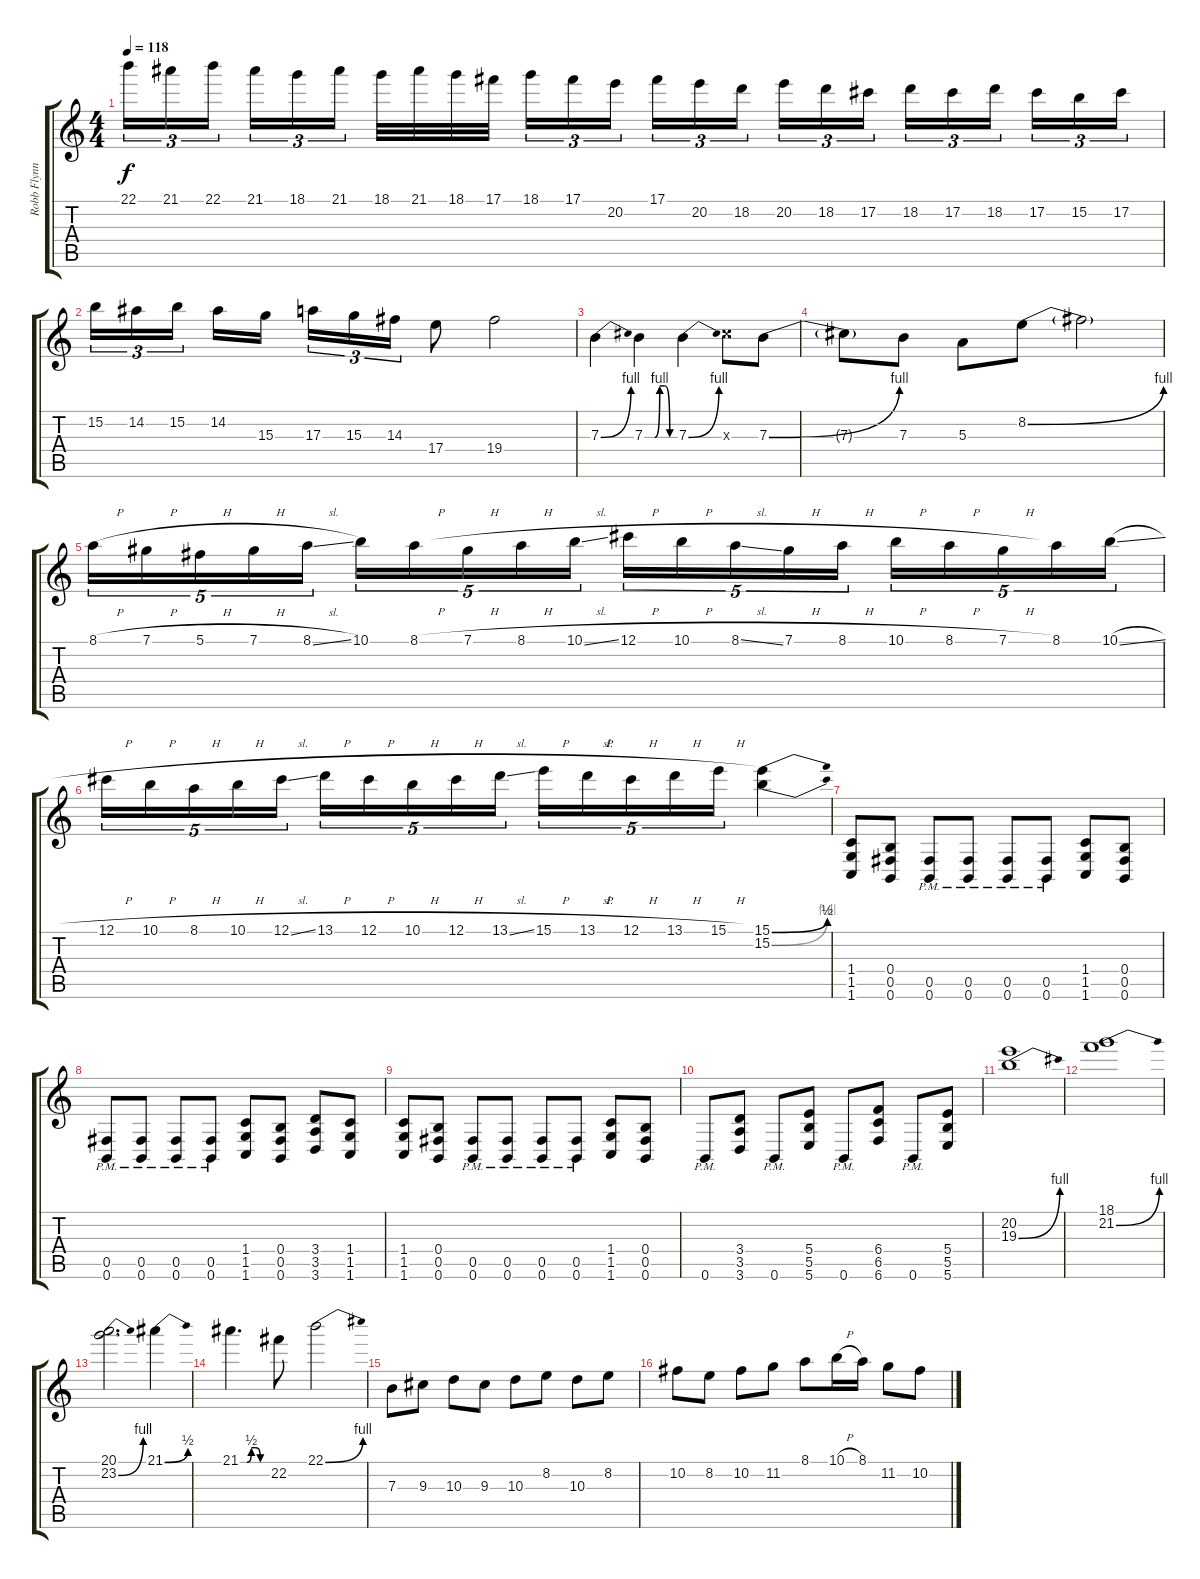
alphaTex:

\track ("Robb Flynn" "Robb Flynn") {instrument electricguitarclean}
\staff {score tabs}
\tuning (Db4 Ab3 E3 B2 Gb2 B1) {hide}
\ts (4 4)
\tempo 118
\clef g2
\ks c
22.1.16{tu (3 2) dy f} 21.1.16{tu (3 2)} 22.1.16{tu (3 2) beam splitsecondary} 21.1.16{tu (3 2)} 18.1.16{tu (3 2)} 21.1.16{tu (3 2)} 18.1.32 21.1.32 18.1.32 17.1.32{beam splitsecondary} 18.1.16{tu (3 2)} 17.1.16{tu (3 2)} 20.2.16{tu (3 2)} 17.1.16{tu (3 2)} 20.2.16{tu (3 2)} 18.2.16{tu (3 2) beam splitsecondary} 20.2.16{tu (3 2)} 18.2.16{tu (3 2)} 17.2.16{tu (3 2)} 18.2.16{tu (3 2)} 17.2.16{tu (3 2)} 18.2.16{tu (3 2) beam splitsecondary} 17.2.16{tu (3 2)} 15.2.16{tu (3 2)} 17.2.16{tu (3 2)} |
15.2.16{tu (3 2)} 14.2.16{tu (3 2)} 15.2.16{tu (3 2) beam splitsecondary} 14.2.16 15.3.16 17.3.16{tu (3 2)} 15.3.16{tu (3 2)} 14.3.16{tu (3 2)} 17.4.8 19.4.2 |
7.3{be (bend 0 0 60 4)}.4 7.3{be (custom 0 0 20 0 30 4 40 4 50 0 60 0)}.4 7.3{be (bend 0 0 60 4)}.4 9.3{x}.8 7.3{be (bend 0 0 60 4)}.8 |
7.3{t}.8 7.3.8 5.3.8 8.2{be (bend 0 0 60 4)}.8 8.2{t}.2 |
8.1{h}.16{tu (5 4)} 7.1{h}.16{tu (5 4)} 5.1{h}.16{tu (5 4)} 7.1{h}.16{tu (5 4)} 8.1{sl}.16{tu (5 4)} 10.1.16{tu (5 4)} 8.1{h}.16{tu (5 4)} 7.1{h}.16{tu (5 4)} 8.1{h}.16{tu (5 4)} 10.1{sl}.16{tu (5 4)} 12.1{h}.16{tu (5 4)} 10.1{h}.16{tu (5 4)} 8.1{sl}.16{tu (5 4)} 7.1{h}.16{tu (5 4)} 8.1{h}.16{tu (5 4)} 10.1{h}.16{tu (5 4)} 8.1{h}.16{tu (5 4)} 7.1{h}.16{tu (5 4)} 8.1.16{tu (5 4)} 10.1{sl}.16{tu (5 4)} |
12.1{h}.16{tu (5 4)} 10.1{h}.16{tu (5 4)} 8.1{h}.16{tu (5 4)} 10.1{h}.16{tu (5 4)} 12.1{sl}.16{tu (5 4)} 13.1{h}.16{tu (5 4)} 12.1{h}.16{tu (5 4)} 10.1{h}.16{tu (5 4)} 12.1{h}.16{tu (5 4)} 13.1{sl}.16{tu (5 4)} 15.1{h}.16{tu (5 4)} 13.1{h}.16{tu (5 4)} 12.1{h}.16{tu (5 4)} 13.1{h}.16{tu (5 4)} 15.1{h}.16{tu (5 4)} (15.1{be (bend 0 0 60 2)} 15.2{be (bend 0 0 60 4)}).4 |
(1.4 1.5 1.6).8{volume 14} (0.4 0.5 0.6).8 (0.5{pm} 0.6{pm}).8 (0.5{pm} 0.6{pm}).8 (0.5{pm} 0.6{pm}).8 (0.5{pm} 0.6{pm}).8 (1.4 1.5 1.6).8 (0.4 0.5 0.6).8 |
(0.5{pm} 0.6{pm}).8 (0.5{pm} 0.6{pm}).8 (0.5{pm} 0.6{pm}).8 (0.5{pm} 0.6{pm}).8 (1.4 1.5 1.6).8 (0.4 0.5 0.6).8 (3.4 3.5 3.6).8 (1.4 1.5 1.6).8 |
(1.4 1.5 1.6).8 (0.4 0.5 0.6).8 (0.5{pm} 0.6{pm}).8 (0.5{pm} 0.6{pm}).8 (0.5{pm} 0.6{pm}).8 (0.5{pm} 0.6{pm}).8 (1.4 1.5 1.6).8 (0.4 0.5 0.6).8 |
0.6{pm}.8 (3.4 3.5 3.6).8 0.6{pm}.8 (5.4 5.5 5.6).8 0.6{pm}.8 (6.4 6.5 6.6).8 0.6{pm}.8 (5.4 5.5 5.6).8 |
(20.2 19.3{be (bend 0 0 60 4)}).1{volume 16} |
(18.1 21.2{be (bend 0 0 60 4)}).1 |
(20.1 23.2{be (bend 0 0 60 4)}).2{d} 21.1{be (bend 0 0 60 2)}.4 |
21.1{be (custom 0 0 15 0 25 2 35 2 45 0 60 0)}.4{d} 22.2.8 22.1{be (bend 0 0 60 4)}.2 |
7.3.8{volume 14} 9.3.8 10.3.8 9.3.8 10.3.8 8.2.8 10.3.8 8.2.8 |
10.2.8 8.2.8 10.2.8 11.2.8 8.1.8 10.1{h}.16 8.1.16 11.2.8 10.2.8
